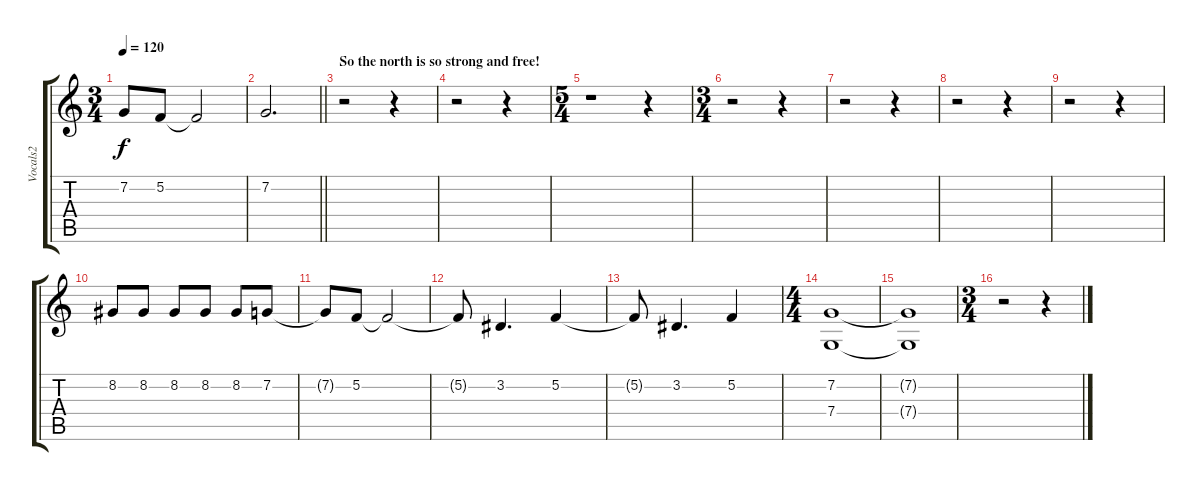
\track ("Vocals2" "Vocals2") {instrument stringensemble2}
\staff {score tabs}
\tuning (E4 C4 G3 C3 G2 C2) {hide}
\ts (3 4)
\tempo 120
\clef g2
\ks c
7.2{t}.8{dy f} 5.2.8 5.2{t}.2 |
\barLineRight lightlight
7.2.2{d} |
\section ("" "So the north is so strong and free!")
r.2 r.4 |
r.2 r.4 |
\ts (5 4)
r.1 r.4 |
\ts (3 4)
r.2 r.4 |
r.2 r.4 |
r.2 r.4 |
r.2 r.4 |
8.2.8 8.2.8 8.2.8 8.2.8 8.2.8 7.2.8 |
7.2{t}.8 5.2.8 5.2{t}.2 |
5.2{t}.8 3.2.4{d} 5.2.4 |
5.2{t}.8 3.2.4{d} 5.2.4 |
\ts (4 4)
(7.2 7.4).1 |
(7.2{t} 7.4{t}).1 |
\ts (3 4)
r.2 r.4
